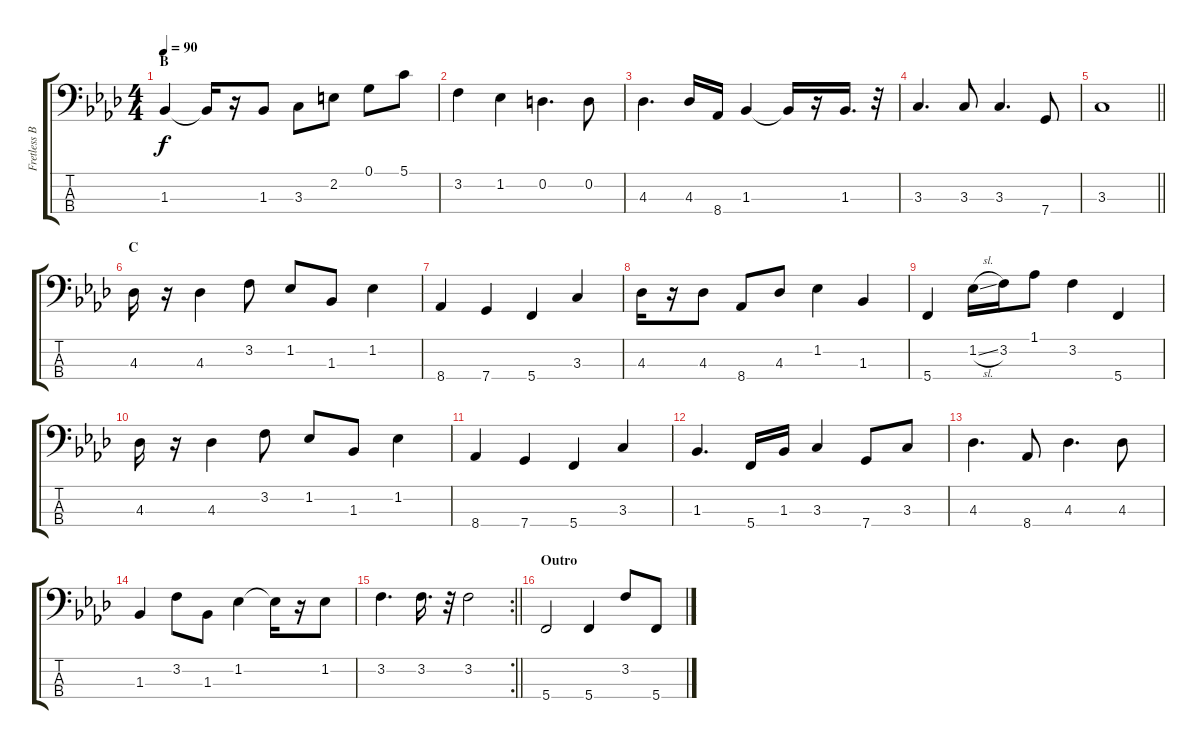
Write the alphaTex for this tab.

\track ("Fretless Bass" "Fretless B") {instrument fretlessbass}
\staff {score tabs}
\tuning (G2 D2 A1 C1) {hide}
\ts (4 4)
\section ("" "B")
\tempo 90
\clef f4
\ks ab
1.3.4{dy f} 1.3{t}.16 r.16 1.3.8 3.3.8 2.2.8 0.1.8 5.1.8 |
3.2.4 1.2.4 0.2.4{d} 0.2.8 |
4.3.4{d} 4.3.16 8.4.16 1.3.4 1.3{t}.16 r.16 1.3.16{d} r.32 |
3.3.4{d} 3.3.8 3.3.4{d} 7.4.8 |
\barLineRight lightlight
3.3.1 |
\section ("" "C")
4.3.16 r.16 4.3.4 3.2.8 1.2.8 1.3.8 1.2.4 |
8.4.4 7.4.4 5.4.4 3.3.4 |
4.3.16 r.16 4.3.8 8.4.8 4.3.8 1.2.4 1.3.4 |
5.4.4 1.2{sl}.16 3.2.16 1.1.8 3.2.4 5.4.4 |
4.3.16 r.16 4.3.4 3.2.8 1.2.8 1.3.8 1.2.4 |
8.4.4 7.4.4 5.4.4 3.3.4 |
1.3.4{d} 5.4.16 1.3.16 3.3.4 7.4.8 3.3.8 |
4.3.4{d} 8.4.8 4.3.4{d} 4.3.8 |
1.3.4 3.2.8 1.3.8 1.2.4 1.2{t}.16 r.16 1.2.8 |
\rc 2
\barLineRight lightlight
3.2.4{d} 3.2.16{d} r.32 3.2.2 |
\section ("" "Outro")
5.4.2 5.4.4 3.2.8 5.4.8
